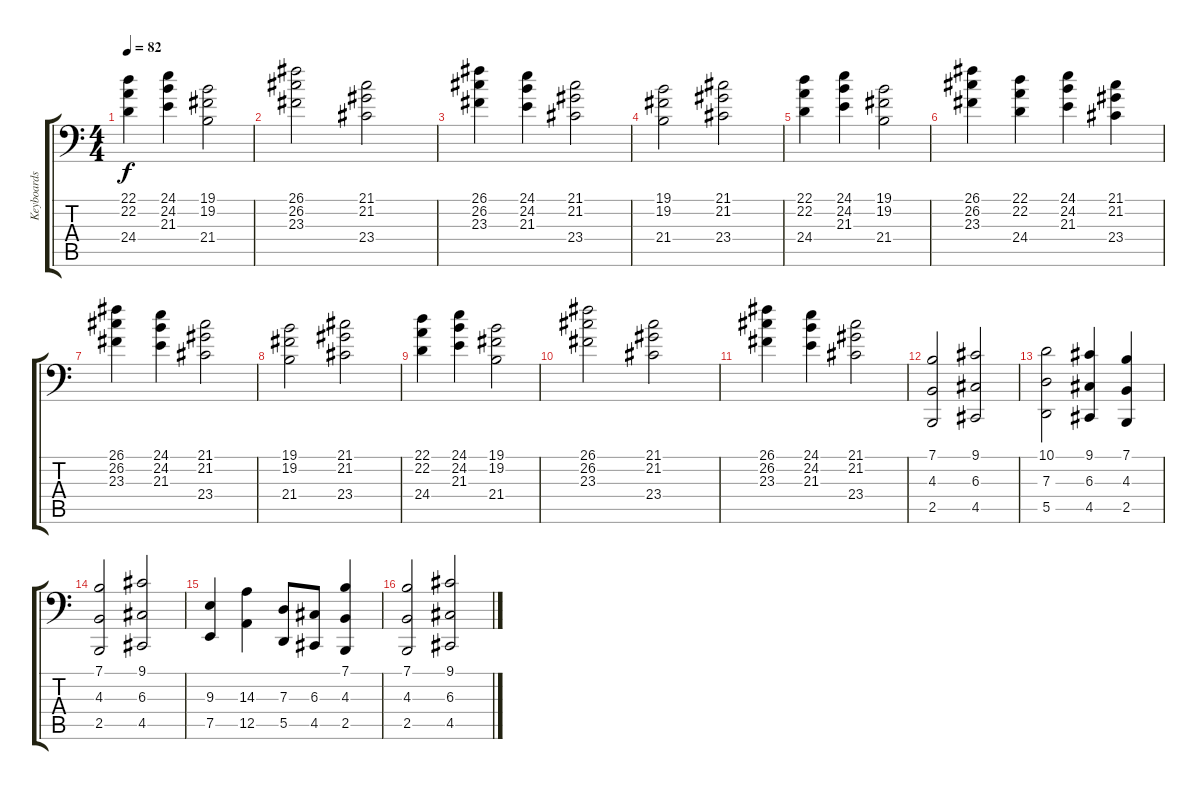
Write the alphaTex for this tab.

\track ("Keyboards" "Keyboards") {instrument stringensemble1}
\staff {score tabs}
\tuning (E3 B2 G2 D2 A1 E1) {hide}
\ts (4 4)
\tempo 82
\clef f4
\ks c
(22.1 22.2 24.4).4{dy f} (24.1 24.2 21.3).4 (19.1 19.2 21.4).2 |
(26.1 26.2 23.3).2 (21.1 21.2 23.4).2 |
(26.1 26.2 23.3).4 (24.1 24.2 21.3).4 (21.1 21.2 23.4).2 |
(19.1 19.2 21.4).2{instrument stringensemble1} (21.1 21.2 23.4).2 |
(22.1 22.2 24.4).4 (24.1 24.2 21.3).4 (19.1 19.2 21.4).2 |
(26.1 26.2 23.3).4 (22.1 22.2 24.4).4 (24.1 24.2 21.3).4 (21.1 21.2 23.4).4 |
(26.1 26.2 23.3).4 (24.1 24.2 21.3).4 (21.1 21.2 23.4).2 |
(19.1 19.2 21.4).2 (21.1 21.2 23.4).2 |
(22.1 22.2 24.4).4 (24.1 24.2 21.3).4 (19.1 19.2 21.4).2 |
(26.1 26.2 23.3).2 (21.1 21.2 23.4).2 |
(26.1 26.2 23.3).4 (24.1 24.2 21.3).4 (21.1 21.2 23.4).2 |
(7.1 4.3 2.5).2{instrument choiraahs} (9.1 6.3 4.5).2 |
(10.1 7.3 5.5).2 (9.1 6.3 4.5).4 (7.1 4.3 2.5).4 |
(7.1 4.3 2.5).2{instrument choiraahs} (9.1 6.3 4.5).2 |
(9.3 7.5).4 (14.3 12.5).4 (7.3 5.5).8 (6.3 4.5).8 (7.1 4.3 2.5).4 |
(7.1 4.3 2.5).2{instrument choiraahs} (9.1 6.3 4.5).2
